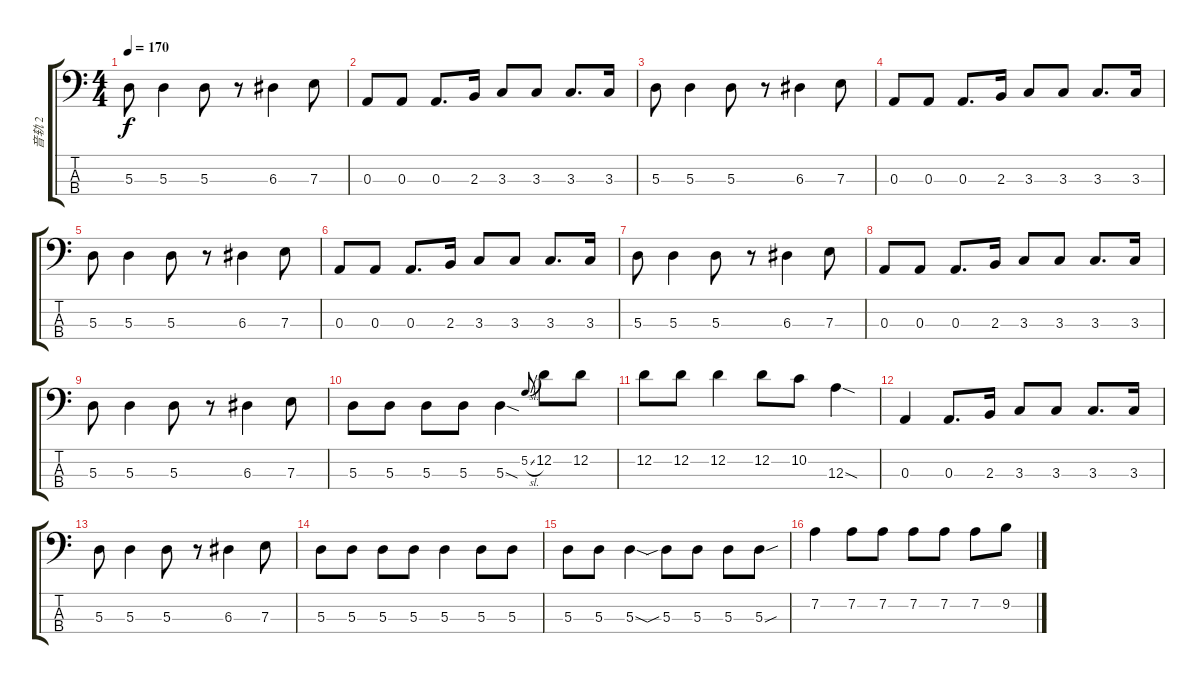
\track ("音轨 2" "音轨 2") {instrument electricbassfinger}
\staff {score tabs}
\tuning (G2 D2 A1 E1) {hide}
\ts (4 4)
\tempo 170
\clef f4
\ks c
5.3.8{dy f} 5.3.4 5.3.8 r.8 6.3.4 7.3.8 |
0.3.8 0.3.8 0.3.8{d} 2.3.16 3.3.8 3.3.8 3.3.8{d} 3.3.16 |
5.3.8 5.3.4 5.3.8 r.8 6.3.4 7.3.8 |
0.3.8 0.3.8 0.3.8{d} 2.3.16 3.3.8 3.3.8 3.3.8{d} 3.3.16 |
5.3.8 5.3.4 5.3.8 r.8 6.3.4 7.3.8 |
0.3.8 0.3.8 0.3.8{d} 2.3.16 3.3.8 3.3.8 3.3.8{d} 3.3.16 |
5.3.8 5.3.4 5.3.8 r.8 6.3.4 7.3.8 |
0.3.8 0.3.8 0.3.8{d} 2.3.16 3.3.8 3.3.8 3.3.8{d} 3.3.16 |
5.3.8 5.3.4 5.3.8 r.8 6.3.4 7.3.8 |
5.3.8 5.3.8 5.3.8 5.3.8 5.3{sod}.4 5.2{sl}.8{gr onbeat} 12.2.8 12.2.8 |
12.2.8 12.2.8 12.2.4 12.2.8 10.2.8 12.3{sod}.4 |
0.3.4 0.3.8{d} 2.3.16 3.3.8 3.3.8 3.3.8{d} 3.3.16 |
5.3.8 5.3.4 5.3.8 r.8 6.3.4 7.3.8 |
5.3.8 5.3.8 5.3.8 5.3.8 5.3.4 5.3.8 5.3.8 |
5.3.8 5.3.8 5.3{sod}.4 5.3{sib}.8 5.3.8 5.3.8 5.3{sou}.8 |
7.2.4 7.2.8 7.2.8 7.2.8 7.2.8 7.2.8 9.2.8
